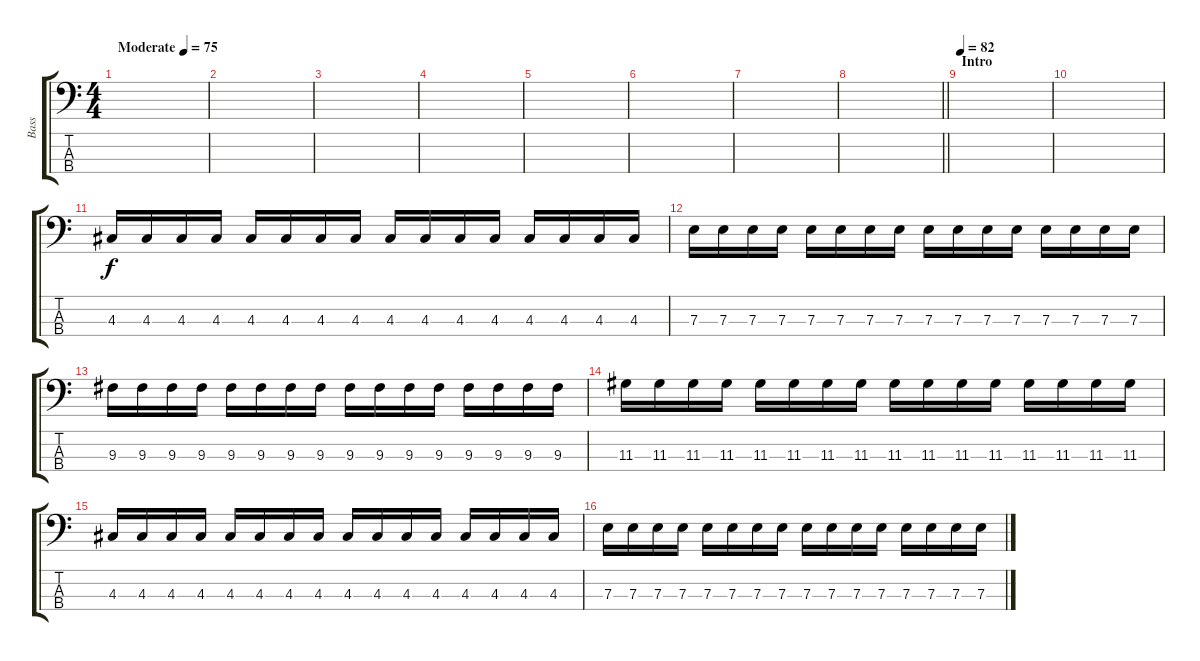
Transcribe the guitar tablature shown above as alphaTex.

\track ("Bass" "Bass") {instrument electricbassfinger}
\staff {score tabs}
\tuning (G2 D2 A1 E1) {hide}
\ts (4 4)
\tempo (75 "Moderate")
\clef f4
\ks c
|
|
|
|
|
|
|
\barLineRight lightlight
|
\section ("" "Intro")
\tempo 82
|
|
4.3.16 4.3.16 4.3.16 4.3.16 4.3.16 4.3.16 4.3.16 4.3.16 4.3.16 4.3.16 4.3.16 4.3.16 4.3.16 4.3.16 4.3.16 4.3.16 |
7.3.16 7.3.16 7.3.16 7.3.16 7.3.16 7.3.16 7.3.16 7.3.16 7.3.16 7.3.16 7.3.16 7.3.16 7.3.16 7.3.16 7.3.16 7.3.16 |
9.3.16 9.3.16 9.3.16 9.3.16 9.3.16 9.3.16 9.3.16 9.3.16 9.3.16 9.3.16 9.3.16 9.3.16 9.3.16 9.3.16 9.3.16 9.3.16 |
11.3.16 11.3.16 11.3.16 11.3.16 11.3.16 11.3.16 11.3.16 11.3.16 11.3.16 11.3.16 11.3.16 11.3.16 11.3.16 11.3.16 11.3.16 11.3.16 |
4.3.16 4.3.16 4.3.16 4.3.16 4.3.16 4.3.16 4.3.16 4.3.16 4.3.16 4.3.16 4.3.16 4.3.16 4.3.16 4.3.16 4.3.16 4.3.16 |
7.3.16 7.3.16 7.3.16 7.3.16 7.3.16 7.3.16 7.3.16 7.3.16 7.3.16 7.3.16 7.3.16 7.3.16 7.3.16 7.3.16 7.3.16 7.3.16
